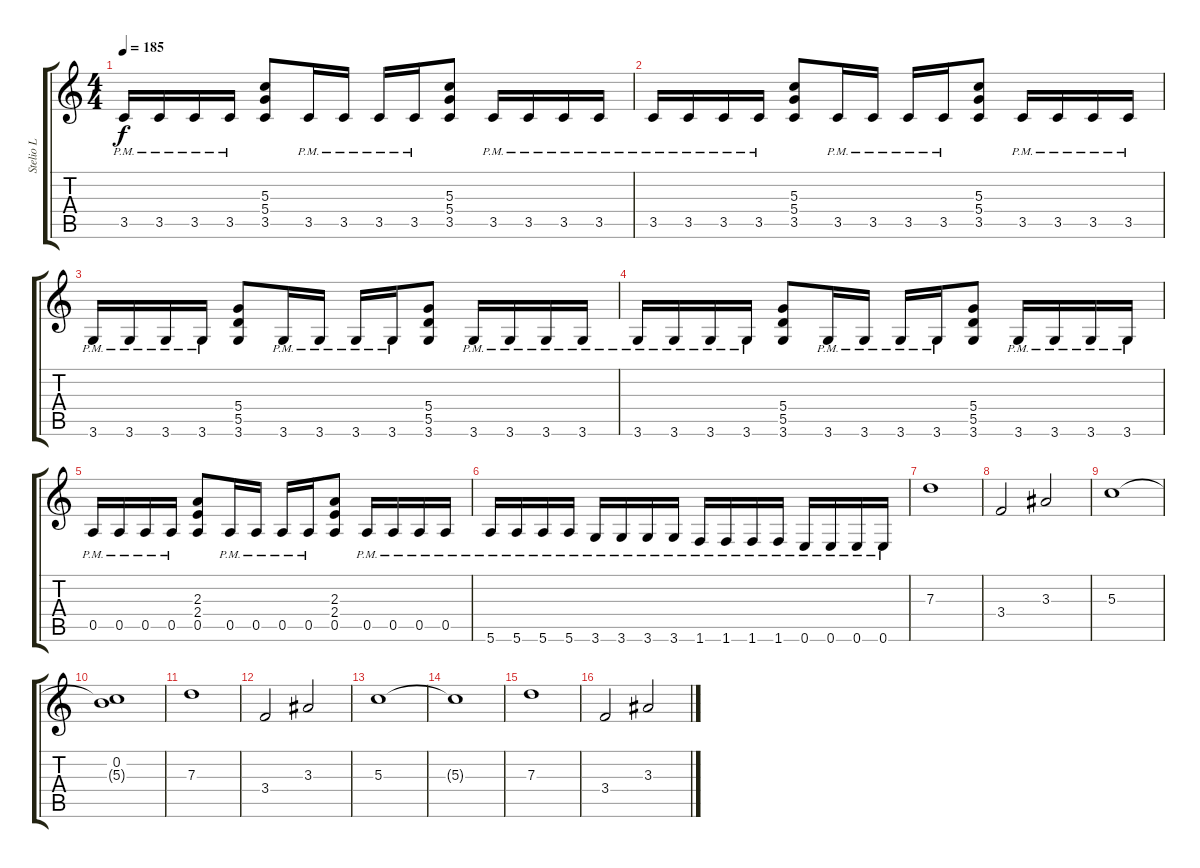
\track ("Stelio L" "Stelio L") {instrument overdrivenguitar}
\staff {score tabs}
\tuning (E4 B3 G3 D3 A2 E2) {hide}
\ts (4 4)
\tempo 185
\clef g2
\ks c
3.5{pm}.16{dy f} 3.5{pm}.16 3.5{pm}.16 3.5{pm}.16 (5.3 5.4 3.5).8 3.5{pm}.16 3.5{pm}.16 3.5{pm}.16 3.5{pm}.16 (5.3 5.4 3.5).8 3.5{pm}.16 3.5{pm}.16 3.5{pm}.16 3.5{pm}.16 |
3.5{pm}.16 3.5{pm}.16 3.5{pm}.16 3.5{pm}.16 (5.3 5.4 3.5).8 3.5{pm}.16 3.5{pm}.16 3.5{pm}.16 3.5{pm}.16 (5.3 5.4 3.5).8 3.5{pm}.16 3.5{pm}.16 3.5{pm}.16 3.5{pm}.16 |
3.6{pm}.16 3.6{pm}.16 3.6{pm}.16 3.6{pm}.16 (5.4 5.5 3.6).8 3.6{pm}.16 3.6{pm}.16 3.6{pm}.16 3.6{pm}.16 (5.4 5.5 3.6).8 3.6{pm}.16 3.6{pm}.16 3.6{pm}.16 3.6{pm}.16 |
3.6{pm}.16 3.6{pm}.16 3.6{pm}.16 3.6{pm}.16 (5.4 5.5 3.6).8 3.6{pm}.16 3.6{pm}.16 3.6{pm}.16 3.6{pm}.16 (5.4 5.5 3.6).8 3.6{pm}.16 3.6{pm}.16 3.6{pm}.16 3.6{pm}.16 |
0.5{pm}.16 0.5{pm}.16 0.5{pm}.16 0.5{pm}.16 (2.3 2.4 0.5).8 0.5{pm}.16 0.5{pm}.16 0.5{pm}.16 0.5{pm}.16 (2.3 2.4 0.5).8 0.5{pm}.16 0.5{pm}.16 0.5{pm}.16 0.5{pm}.16 |
5.6{pm}.16 5.6{pm}.16 5.6{pm}.16 5.6{pm}.16 3.6{pm}.16 3.6{pm}.16 3.6{pm}.16 3.6{pm}.16 1.6{pm}.16 1.6{pm}.16 1.6{pm}.16 1.6{pm}.16 0.6{pm}.16 0.6{pm}.16 0.6{pm}.16 0.6{pm}.16 |
7.3.1 |
3.4.2 3.3.2 |
5.3.1 |
(0.2 5.3{t}).1 |
7.3.1 |
3.4.2 3.3.2 |
5.3.1 |
5.3{t}.1 |
7.3.1 |
3.4.2 3.3.2
